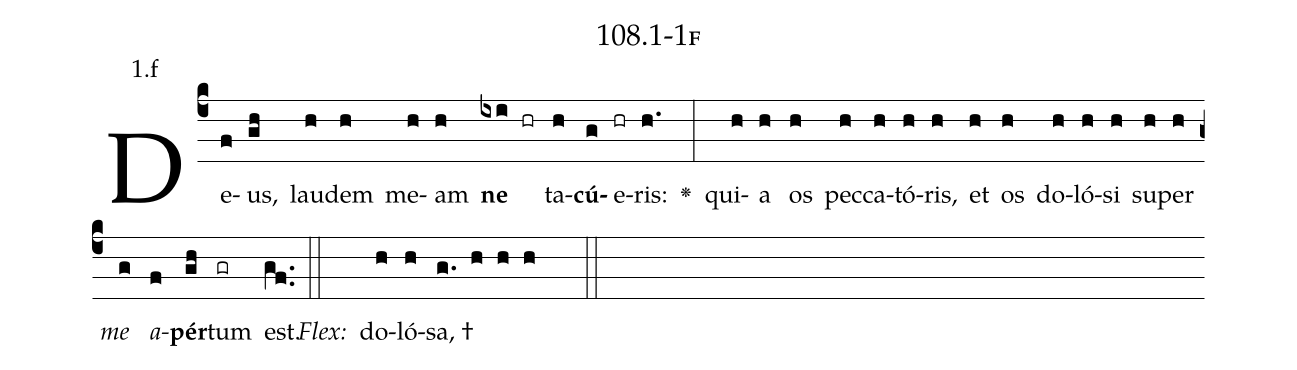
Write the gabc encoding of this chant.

name: 108.1-1f;
annotation: 1.f;
%%
(c4)De(f)us,(gh) lau(h)dem(h) me(h)am(h) <b>ne</b>(ixi hr) ta(h)<b>cú</b>(g)e(hr)ris:(h.) <v>\greheightstar</v>(:) qui(h)a(h) os(h) pec(h)ca(h)tó(h)ris,(h) et(h) os(h) do(h)ló(h)si(h) su(h)per(h) <i>me</i>(g) <i>a</i>(f)<b>pér</b>(gh)tum(gr) est.(gf..) (::)
<i>Flex:</i>()  do(h)ló(h)sa, †(g. h h h  ::)

%E(h) u(h) o(g) u(f) a(gh) e.(gf..) (::)
